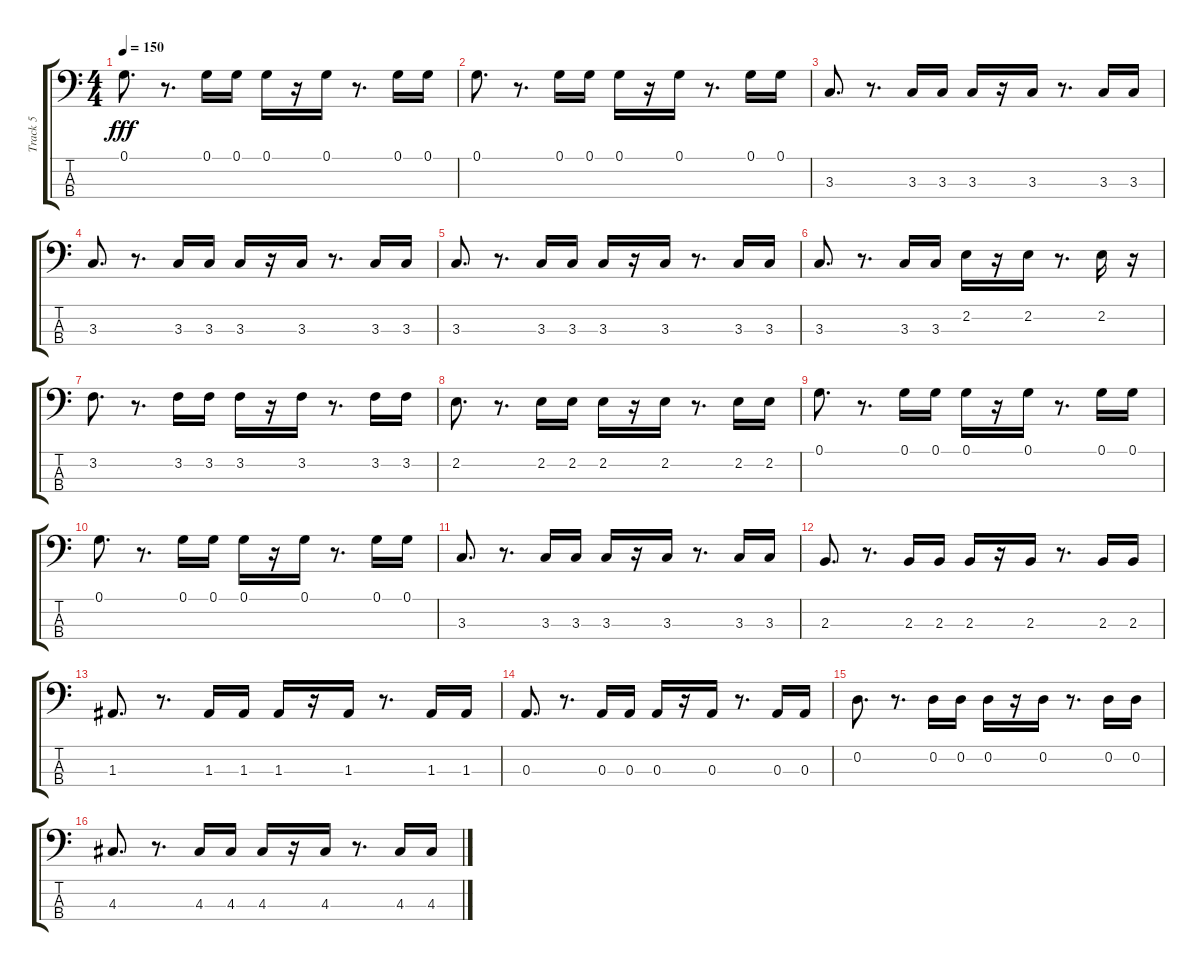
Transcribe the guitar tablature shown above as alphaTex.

\track ("Track 5" "Track 5") {instrument slapbass1}
\staff {score tabs}
\tuning (G2 D2 A1 E1) {hide}
\ts (4 4)
\tempo 150
\clef f4
\ks c
0.1.8{d dy fff} r.8{d} 0.1.16 0.1.16 0.1.16 r.16 0.1.16 r.8{d} 0.1.16 0.1.16 |
0.1.8{d} r.8{d} 0.1.16 0.1.16 0.1.16 r.16 0.1.16 r.8{d} 0.1.16 0.1.16 |
3.3.8{d} r.8{d} 3.3.16 3.3.16 3.3.16 r.16 3.3.16 r.8{d} 3.3.16 3.3.16 |
3.3.8{d} r.8{d} 3.3.16 3.3.16 3.3.16 r.16 3.3.16 r.8{d} 3.3.16 3.3.16 |
3.3.8{d} r.8{d} 3.3.16 3.3.16 3.3.16 r.16 3.3.16 r.8{d} 3.3.16 3.3.16 |
3.3.8{d} r.8{d} 3.3.16 3.3.16 2.2.16 r.16 2.2.16 r.8{d} 2.2.16 r.16 |
3.2.8{d} r.8{d} 3.2.16 3.2.16 3.2.16 r.16 3.2.16 r.8{d} 3.2.16 3.2.16 |
2.2.8{d} r.8{d} 2.2.16 2.2.16 2.2.16 r.16 2.2.16 r.8{d} 2.2.16 2.2.16 |
0.1.8{d} r.8{d} 0.1.16 0.1.16 0.1.16 r.16 0.1.16 r.8{d} 0.1.16 0.1.16 |
0.1.8{d} r.8{d} 0.1.16 0.1.16 0.1.16 r.16 0.1.16 r.8{d} 0.1.16 0.1.16 |
3.3.8{d} r.8{d} 3.3.16 3.3.16 3.3.16 r.16 3.3.16 r.8{d} 3.3.16 3.3.16 |
2.3.8{d} r.8{d} 2.3.16 2.3.16 2.3.16 r.16 2.3.16 r.8{d} 2.3.16 2.3.16 |
1.3.8{d} r.8{d} 1.3.16 1.3.16 1.3.16 r.16 1.3.16 r.8{d} 1.3.16 1.3.16 |
0.3.8{d} r.8{d} 0.3.16 0.3.16 0.3.16 r.16 0.3.16 r.8{d} 0.3.16 0.3.16 |
0.2.8{d} r.8{d} 0.2.16 0.2.16 0.2.16 r.16 0.2.16 r.8{d} 0.2.16 0.2.16 |
4.3.8{d} r.8{d} 4.3.16 4.3.16 4.3.16 r.16 4.3.16 r.8{d} 4.3.16 4.3.16
